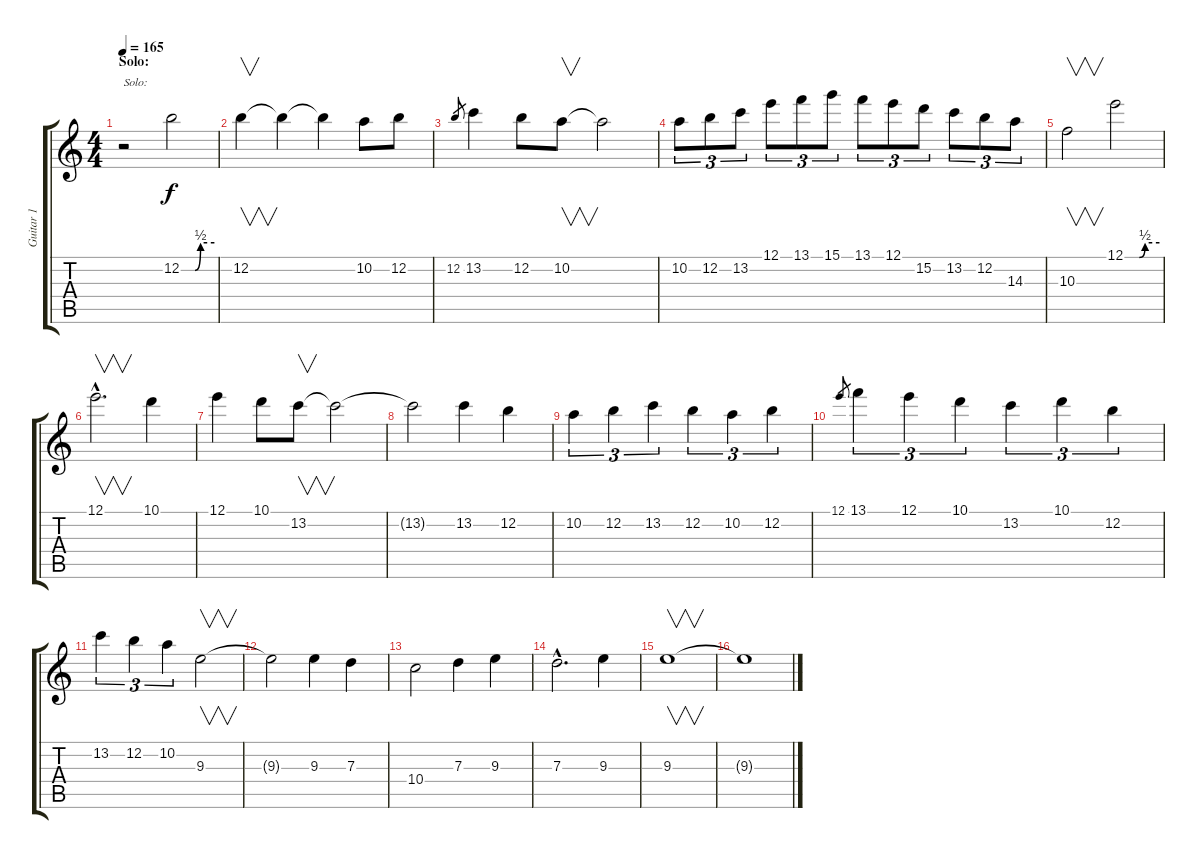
\track ("Guitar 1" "Guitar 1") {instrument overdrivenguitar}
\staff {score tabs}
\tuning (E4 B3 G3 D3 A2 E2) {hide}
\ts (4 4)
\section ("" "Solo:")
\tempo 165
\clef g2
\ks c
r.2{txt "Solo:" dy f volume 16 instrument overdrivenguitar} 12.2{be (custom 0 0 25 0 35 2 60 2)}.2 |
12.2.4{v} 12.2{t}.4 12.2{t}.4 10.2.8 12.2.8 |
12.2.8{gr} 13.2.4 12.2.8 10.2.8{v} 10.2{t}.2 |
10.2.8{tu (3 2)} 12.2.8{tu (3 2)} 13.2.8{tu (3 2)} 12.1.8{tu (3 2)} 13.1.8{tu (3 2)} 15.1.8{tu (3 2)} 13.1.8{tu (3 2)} 12.1.8{tu (3 2)} 15.2.8{tu (3 2)} 13.2.8{tu (3 2)} 12.2.8{tu (3 2)} 14.3.8{tu (3 2)} |
10.3.2{v} 12.1{be (custom 0 0 25 0 35 2 60 2)}.2 |
12.1{hac}.2{v d} 10.1.4 |
12.1.4 10.1.8 13.2.8{v} 13.2{t}.2 |
13.2{t}.2 13.2.4 12.2.4 |
10.2.4{tu (3 2)} 12.2.4{tu (3 2)} 13.2.4{tu (3 2)} 12.2.4{tu (3 2)} 10.2.4{tu (3 2)} 12.2.4{tu (3 2)} |
12.1.8{gr} 13.1.4{tu (3 2)} 12.1.4{tu (3 2)} 10.1.4{tu (3 2)} 13.2.4{tu (3 2)} 10.1.4{tu (3 2)} 12.2.4{tu (3 2)} |
13.2.4{tu (3 2)} 12.2.4{tu (3 2)} 10.2.4{tu (3 2)} 9.3.2{v} |
9.3{t}.2 9.3.4 7.3.4 |
10.4.2 7.3.4 9.3.4 |
7.3{hac}.2{d} 9.3.4 |
9.3.1{v} |
9.3{t}.1
